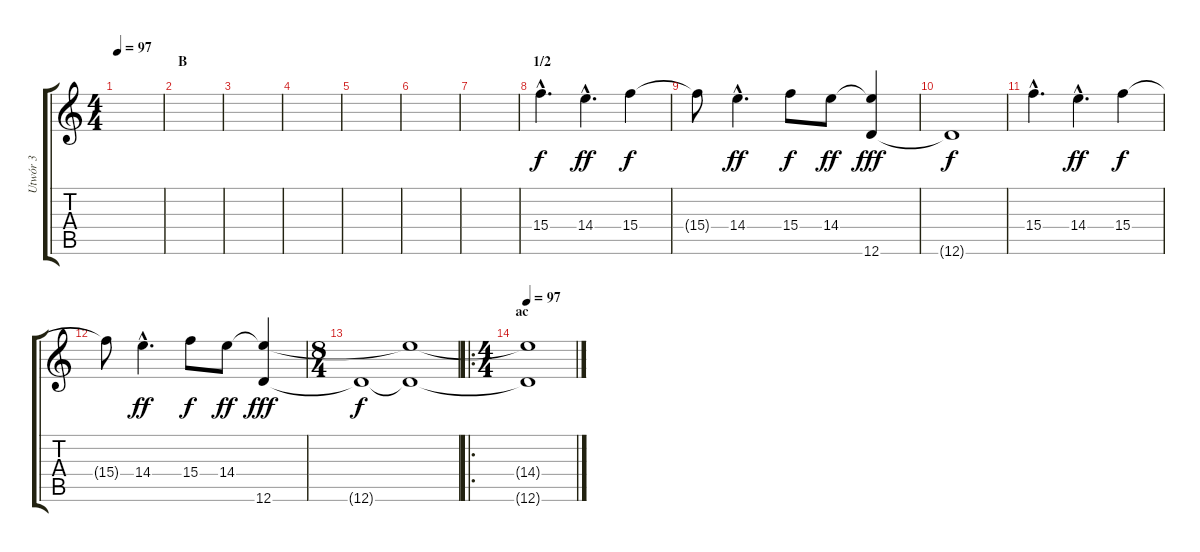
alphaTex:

\track ("Utwór 3" "Utwór 3") {instrument overdrivenguitar}
\staff {score tabs}
\tuning (E4 B3 G3 D3 A2 D2) {hide}
\ts (4 4)
\tempo 97
\clef g2
\ks c
|
\section ("" "B")
|
|
|
|
|
|
\section ("" "1/2")
15.4{hac}.4{d volume 8} 14.4{hac}.4{d dy ff} 15.4.4{dy f} |
15.4{t}.8 14.4{hac}.4{d dy ff} 15.4.8{dy f} 14.4.8{dy ff} (14.4{t} 12.6).4{dy fff} |
12.6{t}.1{dy f} |
15.4{hac}.4{d} 14.4{hac}.4{d dy ff} 15.4.4{dy f} |
15.4{t}.8 14.4{hac}.4{d dy ff} 15.4.8{dy f} 14.4.8{dy ff} (14.4{t} 12.6).4{dy fff} |
\ts (8 4)
12.6{t}.1{dy f} (14.4{t} 12.6{t}).1 |
\ro
\ts (4 4)
\section ("" "ac")
\tempo 97
(14.4{t} 12.6{t}).1{volume 0}
